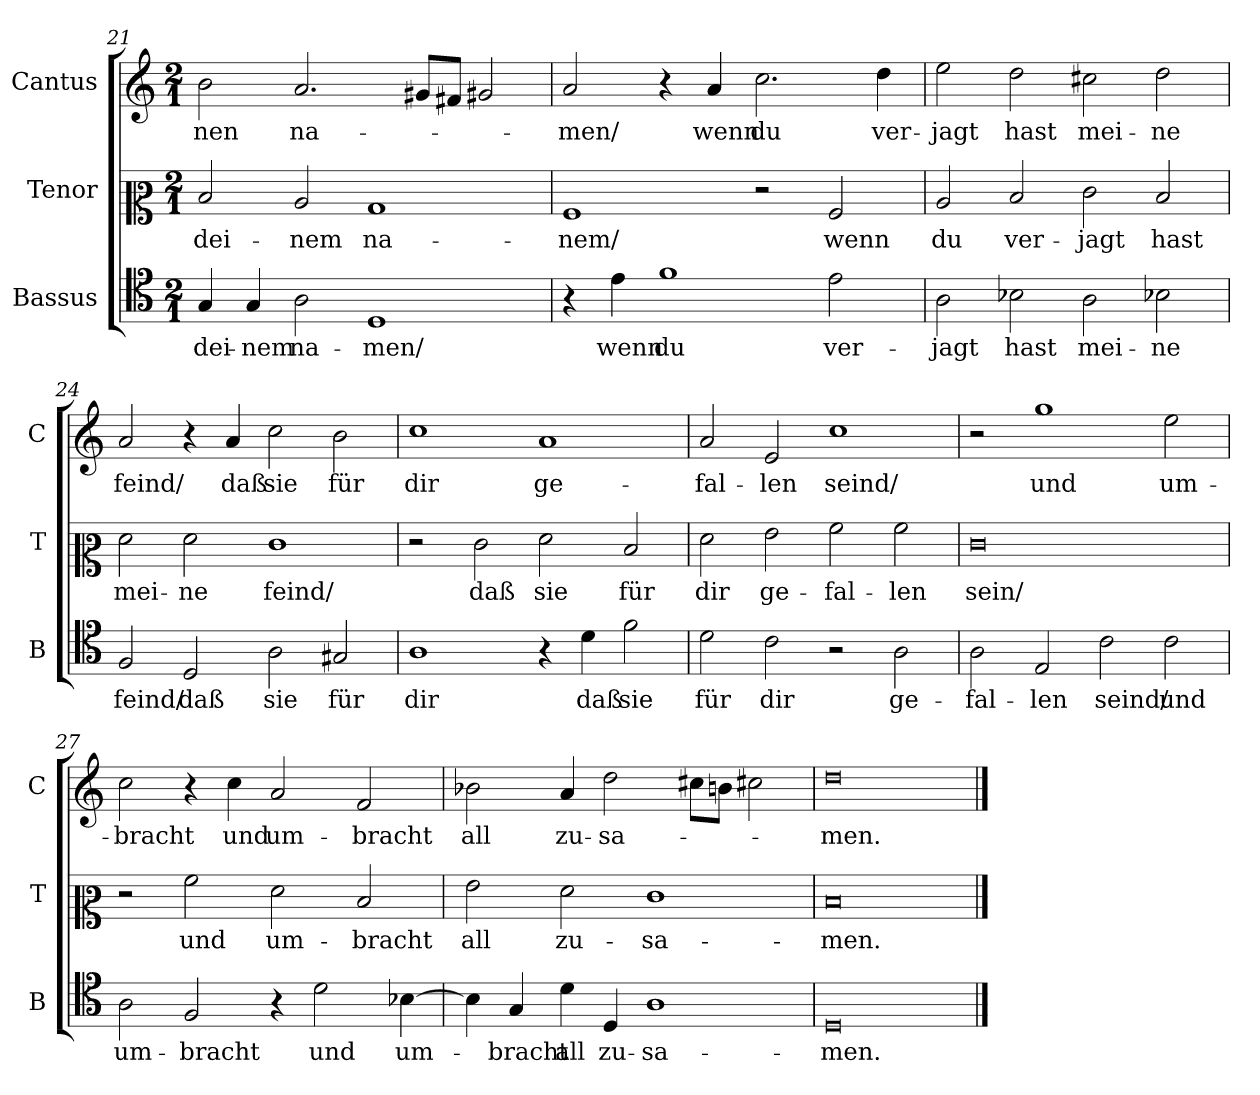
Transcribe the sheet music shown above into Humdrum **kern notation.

**kern	**text	**kern	**text	**kern	**text
*part3	*part3	*part2	*part2	*part1	*part1
*staff3	*staff3	*staff2	*staff2	*staff1	*staff1
*I"Bassus	*	*I"Tenor	*	*I"Cantus	*
*I'B	*	*I'T	*	*I'C	*
*clefC4	*	*clefC2	*	*clefG2	*
*k[]	*	*k[]	*	*k[]	*
*D:dor	*	*D:dor	*	*D:dor	*
*M2/1	*	*M2/1	*	*M2/1	*
=21	=21	=21	=21	=21	=21
4G	dei-	2d	dei-	2b	-nen
4G	-nem	.	.	.	.
2A	na-	2c	-nem	2.a	na-
1D	-men/	1B	na-	.	.
.	.	.	.	8g#X/L	.
.	.	.	.	8f#X/J	.
.	.	.	.	2g#X	.
=22	=22	=22	=22	=22	=22
4r	.	1A	-nem/	2a	-men/
4e	wenn	.	.	.	.
1f	du	.	.	4r	.
.	.	.	.	4a	wenn
.	.	2r	.	2.cc	du
2e	ver-	2A	wenn	.	.
.	.	.	.	4dd	ver-
=23	=23	=23	=23	=23	=23
2A	-jagt	2c	du	2ee	-jagt
2B-X	hast	2d	ver-	2dd	hast
2A	mei-	2e	-jagt	2cc#X	mei-
2B-X	-ne	2d	hast	2dd	-ne
=24	=24	=24	=24	=24	=24
2F	feind/	2f	mei-	2a	feind/
2D	daß	2f	-ne	4r	.
.	.	.	.	4a	daß
2A	sie	1e	feind/	2cc	sie
2G#X	für	.	.	2b	für
=25	=25	=25	=25	=25	=25
1A	dir	2r	.	1cc	dir
.	.	2e	daß	.	.
4r	.	2f	sie	1a	ge-
4d	daß	.	.	.	.
2f	sie	2d	für	.	.
=26	=26	=26	=26	=26	=26
2d	für	2f	dir	2a	-fal-
2c	dir	2g	ge-	2e	-len
2r	.	2a	-fal-	1cc	seind/
2A	ge-	2a	-len	.	.
=26	=26	=26	=26	=26	=26
2A	-fal-	0e	sein/	2r	.
2E	-len	.	.	1gg	und
2c	seind/	.	.	.	.
2c	und	.	.	2ee	um-
=27	=27	=27	=27	=27	=27
2A	um-	2r	.	2cc	-bracht
2F	-bracht	2a	und	4r	.
.	.	.	.	4cc	und
4r	.	2f	um-	2a	um-
2d	und	.	.	.	.
.	.	2d	-bracht	2f	-bracht
[4B-X	um-	.	.	.	.
=28	=28	=28	=28	=28	=28
4B-]	.	2g	all	2b-X	all
4G	-bracht	.	.	.	.
4d	all	2f	zu-	4a	zu-
4D	zu-	.	.	2dd	-sa-
1A	-sa-	1e	-sa-	.	.
.	.	.	.	8cc#X\L	.
.	.	.	.	8bn\J	.
.	.	.	.	2cc#X	.
=29	=29	=29	=29	=29	=29
0D	-men.	0d	-men.	0dd	men.
==	==	==	==	==	==
*-	*-	*-	*-	*-	*-
